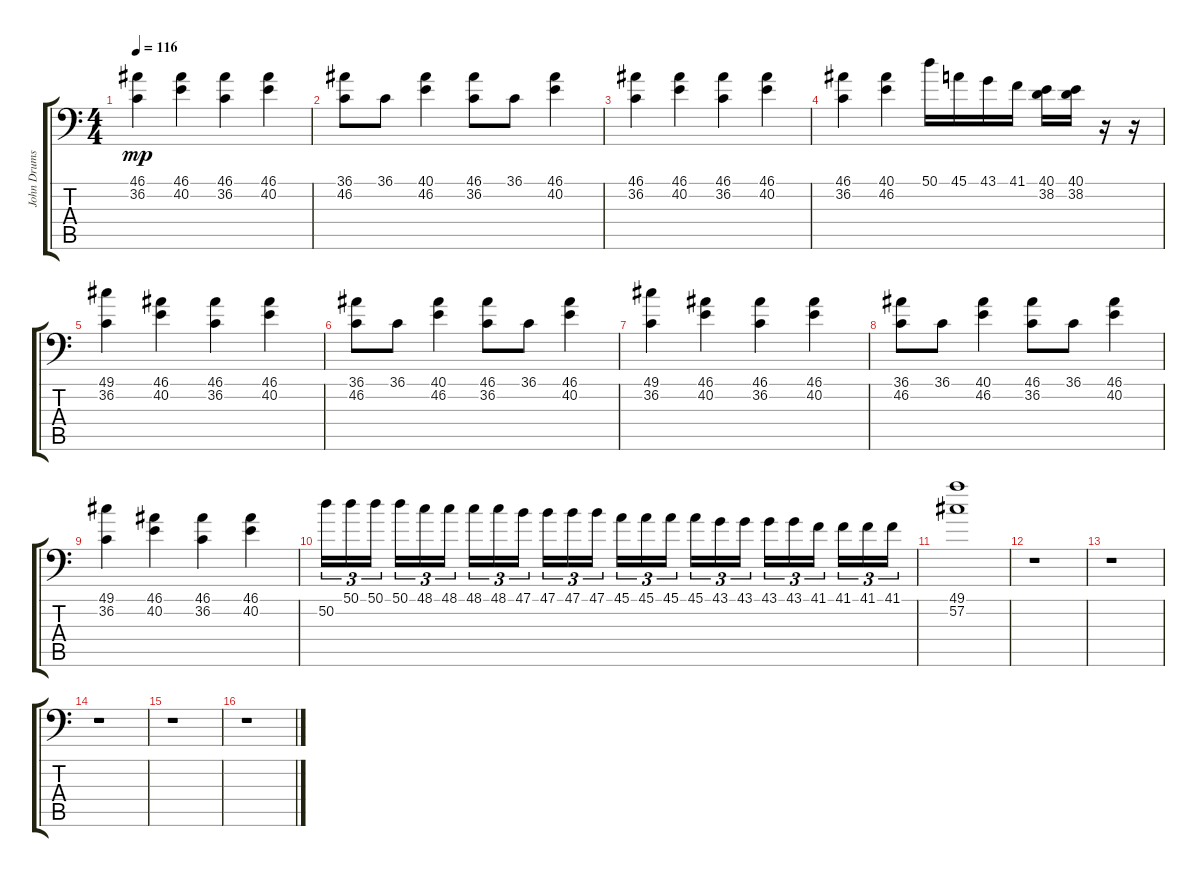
\track ("John Drums" "John Drums") {instrument acousticgrandpiano}
\staff {score tabs}
\tuning (C-1 C-1 C-1 C-1 C-1 C-1) {hide}
\ts (4 4)
\tempo 116
\clef f4
\ks c
(46.1 36.2).4{dy mp} (46.1 40.2).4 (46.1 36.2).4 (46.1 40.2).4 |
(36.1 46.2).8 36.1.8 (40.1 46.2).4 (46.1 36.2).8 36.1.8 (46.1 40.2).4 |
(46.1 36.2).4 (46.1 40.2).4 (46.1 36.2).4 (46.1 40.2).4 |
(46.1 36.2).4 (40.1 46.2).4 50.1.16 45.1.16 43.1.16 41.1.16 (40.1 38.2).16 (40.1 38.2).16 r.16 r.16 |
(49.1 36.2).4 (46.1 40.2).4 (46.1 36.2).4 (46.1 40.2).4 |
(36.1 46.2).8 36.1.8 (40.1 46.2).4 (46.1 36.2).8 36.1.8 (46.1 40.2).4 |
(49.1 36.2).4 (46.1 40.2).4 (46.1 36.2).4 (46.1 40.2).4 |
(36.1 46.2).8 36.1.8 (40.1 46.2).4 (46.1 36.2).8 36.1.8 (46.1 40.2).4 |
(49.1 36.2).4 (46.1 40.2).4 (46.1 36.2).4 (46.1 40.2).4 |
50.2.16{tu (3 2)} 50.1.16{tu (3 2)} 50.1.16{tu (3 2)} 50.1.16{tu (3 2)} 48.1.16{tu (3 2)} 48.1.16{tu (3 2)} 48.1.16{tu (3 2)} 48.1.16{tu (3 2)} 47.1.16{tu (3 2)} 47.1.16{tu (3 2)} 47.1.16{tu (3 2)} 47.1.16{tu (3 2)} 45.1.16{tu (3 2)} 45.1.16{tu (3 2)} 45.1.16{tu (3 2)} 45.1.16{tu (3 2)} 43.1.16{tu (3 2)} 43.1.16{tu (3 2)} 43.1.16{tu (3 2)} 43.1.16{tu (3 2)} 41.1.16{tu (3 2)} 41.1.16{tu (3 2)} 41.1.16{tu (3 2)} 41.1.16{tu (3 2)} |
(49.1 57.2).1 |
r.1 |
r.1 |
r.1 |
r.1 |
r.1
